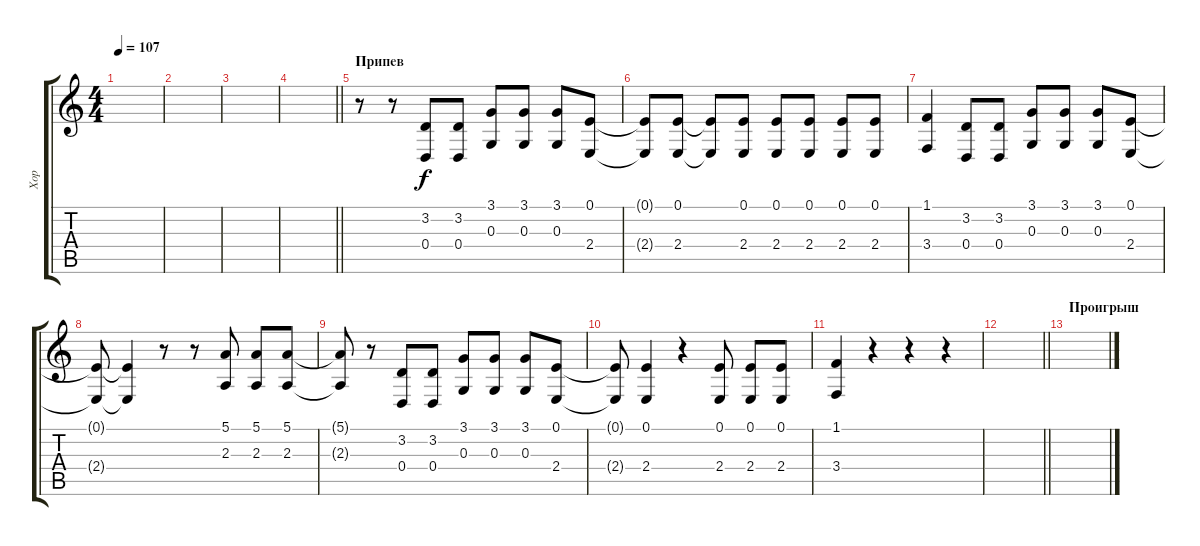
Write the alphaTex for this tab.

\track ("Хор" "Хор") {instrument choiraahs}
\staff {score tabs}
\tuning (E4 B3 G3 D3 A2 E2) {hide}
\ts (4 4)
\tempo 107
\clef g2
\ks c
|
|
|
\barLineRight lightlight
|
\section ("" "Припев")
r.8 r.8 (3.2 0.4).8 (3.2 0.4).8 (3.1 0.3).8 (3.1 0.3).8 (3.1 0.3).8 (0.1 2.4).8 |
(0.1{t} 2.4{t}).8 (0.1 2.4).8 (0.1{t} 2.4{t}).8 (0.1 2.4).8 (0.1 2.4).8 (0.1 2.4).8 (0.1 2.4).8 (0.1 2.4).8 |
(1.1 3.4).4 (3.2 0.4).8 (3.2 0.4).8 (3.1 0.3).8 (3.1 0.3).8 (3.1 0.3).8 (0.1 2.4).8 |
(0.1{t} 2.4{t}).8 (0.1{t} 2.4{t}).4 r.8 r.8 (5.1 2.3).8 (5.1 2.3).8 (5.1 2.3).8 |
(5.1{t} 2.3{t}).8 r.8 (3.2 0.4).8 (3.2 0.4).8 (3.1 0.3).8 (3.1 0.3).8 (3.1 0.3).8 (0.1 2.4).8 |
(0.1{t} 2.4{t}).8 (0.1 2.4).4 r.4 (0.1 2.4).8 (0.1 2.4).8 (0.1 2.4).8 |
(1.1 3.4).4 r.4 r.4 r.4 |
\barLineRight lightlight
|
\section ("" "Проигрыш")
